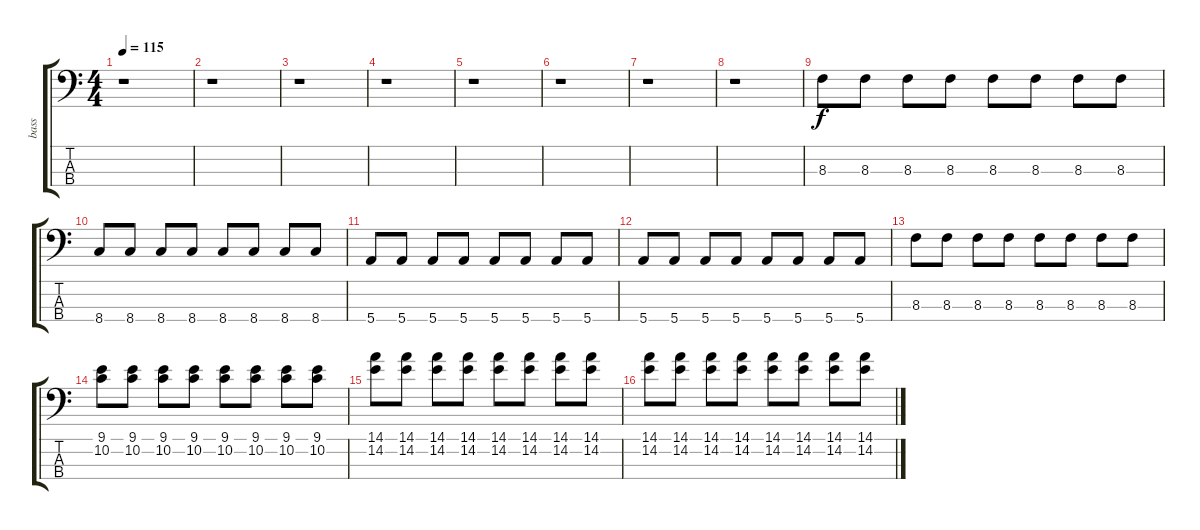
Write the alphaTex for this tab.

\track ("bass" "bass") {instrument electricbassfinger}
\staff {score tabs}
\tuning (G2 D2 A1 E1) {hide}
\ts (4 4)
\tempo 115
\clef f4
\ks c
r.1{dy f instrument electricbassfinger} |
r.1 |
r.1 |
r.1 |
r.1 |
r.1 |
r.1 |
r.1 |
8.3.8 8.3.8 8.3.8 8.3.8 8.3.8 8.3.8 8.3.8 8.3.8 |
8.4.8 8.4.8 8.4.8 8.4.8 8.4.8 8.4.8 8.4.8 8.4.8 |
5.4.8 5.4.8 5.4.8 5.4.8 5.4.8 5.4.8 5.4.8 5.4.8 |
5.4.8 5.4.8 5.4.8 5.4.8 5.4.8 5.4.8 5.4.8 5.4.8 |
8.3.8 8.3.8 8.3.8 8.3.8 8.3.8 8.3.8 8.3.8 8.3.8 |
(9.1 10.2).8 (9.1 10.2).8 (9.1 10.2).8 (9.1 10.2).8 (9.1 10.2).8 (9.1 10.2).8 (9.1 10.2).8 (9.1 10.2).8 |
(14.1 14.2).8 (14.1 14.2).8 (14.1 14.2).8 (14.1 14.2).8 (14.1 14.2).8 (14.1 14.2).8 (14.1 14.2).8 (14.1 14.2).8 |
(14.1 14.2).8 (14.1 14.2).8 (14.1 14.2).8 (14.1 14.2).8 (14.1 14.2).8 (14.1 14.2).8 (14.1 14.2).8 (14.1 14.2).8
